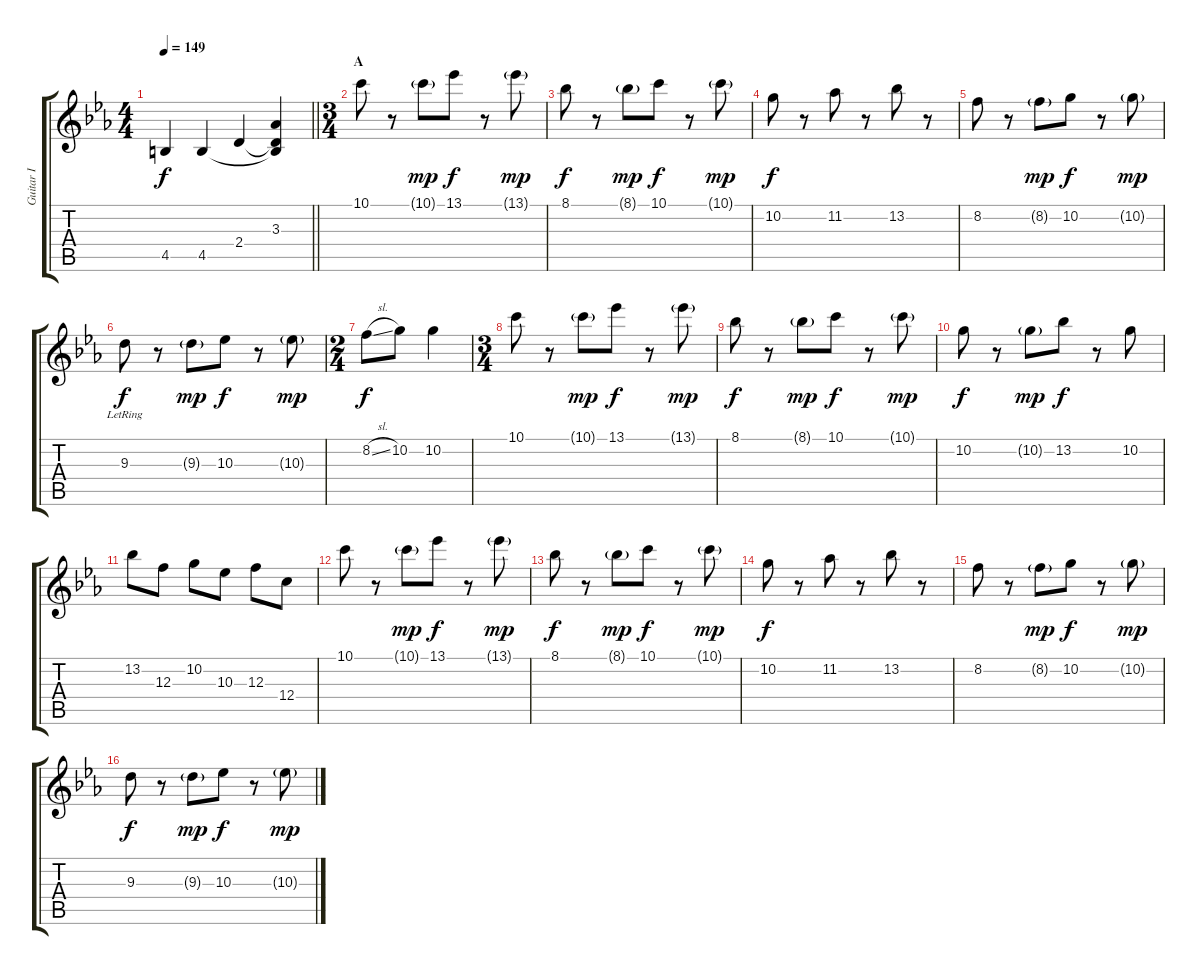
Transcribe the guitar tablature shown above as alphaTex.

\track ("Guitar I" "Guitar I") {instrument distortionguitar}
\staff {score tabs}
\tuning (D4 A3 F3 C3 G2 C2) {hide}
\ts (4 4)
\tempo 149
\clef g2
\barLineRight lightlight
\ks cminor
4.5.4{dy f} 4.5.4 2.4.4 (3.3 2.4{t} 4.5{t}).4 |
\ts (3 4)
\section ("" "A")
10.1.8 r.8 10.1{g}.8{dy mp} 13.1.8{dy f} r.8 13.1{g}.8{dy mp} |
8.1.8{dy f} r.8 8.1{g}.8{dy mp} 10.1.8{dy f} r.8 10.1{g}.8{dy mp} |
10.2.8{dy f} r.8 11.2.8 r.8 13.2.8 r.8 |
8.2.8 r.8 8.2{g}.8{dy mp} 10.2.8{dy f} r.8 10.2{g}.8{dy mp} |
9.3{lr}.8{dy f} r.8 9.3{g}.8{dy mp} 10.3.8{dy f} r.8 10.3{g}.8{dy mp} |
\ts (2 4)
8.2{sl}.8{dy f} 10.2.8 10.2.4 |
\ts (3 4)
10.1.8 r.8 10.1{g}.8{dy mp} 13.1.8{dy f} r.8 13.1{g}.8{dy mp} |
8.1.8{dy f} r.8 8.1{g}.8{dy mp} 10.1.8{dy f} r.8 10.1{g}.8{dy mp} |
10.2.8{dy f} r.8 10.2{g}.8{dy mp} 13.2.8{dy f} r.8 10.2.8 |
13.2.8 12.3.8 10.2.8 10.3.8 12.3.8 12.4.8 |
10.1.8 r.8 10.1{g}.8{dy mp} 13.1.8{dy f} r.8 13.1{g}.8{dy mp} |
8.1.8{dy f} r.8 8.1{g}.8{dy mp} 10.1.8{dy f} r.8 10.1{g}.8{dy mp} |
10.2.8{dy f} r.8 11.2.8 r.8 13.2.8 r.8 |
8.2.8 r.8 8.2{g}.8{dy mp} 10.2.8{dy f} r.8 10.2{g}.8{dy mp} |
9.3.8{dy f} r.8 9.3{g}.8{dy mp} 10.3.8{dy f} r.8 10.3{g}.8{dy mp}
